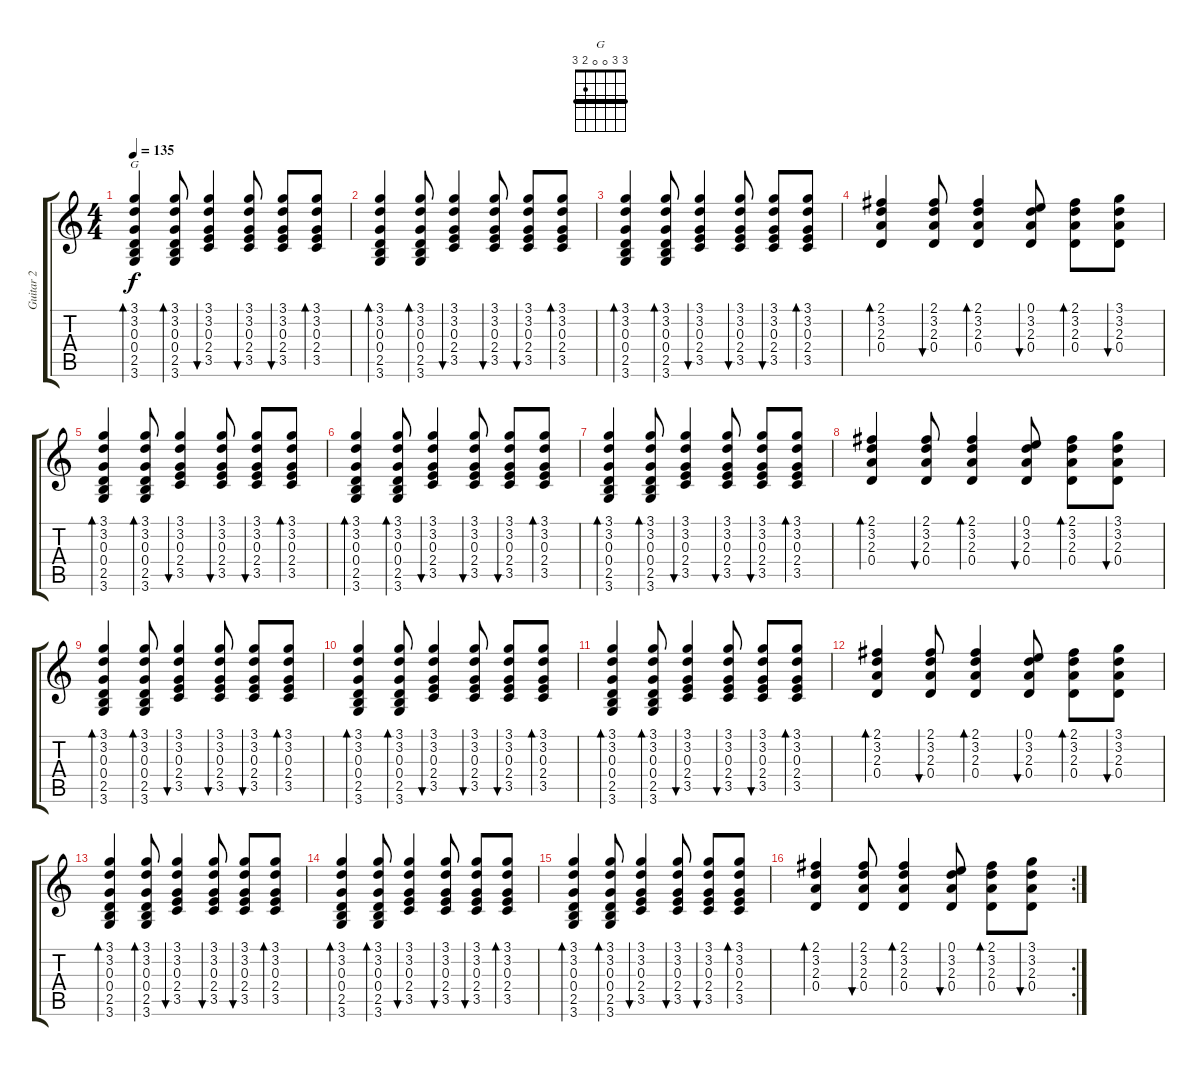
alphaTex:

\track ("Guitar 2" "Guitar 2") {instrument acousticguitarsteel}
\staff {score tabs}
\tuning (E4 B3 G3 D3 A2 E2) {hide}
\chord ("G" 3 3 0 0 2 3) {barre 3}
\ts (4 4)
\tempo 135
\clef g2
\ks c
(3.1 3.2 0.3 0.4 2.5 3.6).4{bd 60 ch "G" dy f} (3.1 3.2 0.3 0.4 2.5 3.6).8{bd 60} (3.1 3.2 0.3 2.4 3.5).4{bu 60} (3.1 3.2 0.3 2.4 3.5).8{bu 60} (3.1 3.2 0.3 2.4 3.5).8{bu 60} (3.1 3.2 0.3 2.4 3.5).8{bd 60} |
(3.1 3.2 0.3 0.4 2.5 3.6).4{bd 60} (3.1 3.2 0.3 0.4 2.5 3.6).8{bd 60} (3.1 3.2 0.3 2.4 3.5).4{bu 60} (3.1 3.2 0.3 2.4 3.5).8{bu 60} (3.1 3.2 0.3 2.4 3.5).8{bu 60} (3.1 3.2 0.3 2.4 3.5).8{bd 60} |
(3.1 3.2 0.3 0.4 2.5 3.6).4{bd 60} (3.1 3.2 0.3 0.4 2.5 3.6).8{bd 60} (3.1 3.2 0.3 2.4 3.5).4{bu 60} (3.1 3.2 0.3 2.4 3.5).8{bu 60} (3.1 3.2 0.3 2.4 3.5).8{bu 60} (3.1 3.2 0.3 2.4 3.5).8{bd 60} |
(2.1 3.2 2.3 0.4).4{bd 60} (2.1 3.2 2.3 0.4).8{bu 60} (2.1 3.2 2.3 0.4).4{bd 60} (0.1 3.2 2.3 0.4).8{bu 60} (2.1 3.2 2.3 0.4).8{bd 60} (3.1 3.2 2.3 0.4).8{bu 60} |
(3.1 3.2 0.3 0.4 2.5 3.6).4{bd 60} (3.1 3.2 0.3 0.4 2.5 3.6).8{bd 60} (3.1 3.2 0.3 2.4 3.5).4{bu 60} (3.1 3.2 0.3 2.4 3.5).8{bu 60} (3.1 3.2 0.3 2.4 3.5).8{bu 60} (3.1 3.2 0.3 2.4 3.5).8{bd 60} |
(3.1 3.2 0.3 0.4 2.5 3.6).4{bd 60} (3.1 3.2 0.3 0.4 2.5 3.6).8{bd 60} (3.1 3.2 0.3 2.4 3.5).4{bu 60} (3.1 3.2 0.3 2.4 3.5).8{bu 60} (3.1 3.2 0.3 2.4 3.5).8{bu 60} (3.1 3.2 0.3 2.4 3.5).8{bd 60} |
(3.1 3.2 0.3 0.4 2.5 3.6).4{bd 60} (3.1 3.2 0.3 0.4 2.5 3.6).8{bd 60} (3.1 3.2 0.3 2.4 3.5).4{bu 60} (3.1 3.2 0.3 2.4 3.5).8{bu 60} (3.1 3.2 0.3 2.4 3.5).8{bu 60} (3.1 3.2 0.3 2.4 3.5).8{bd 60} |
(2.1 3.2 2.3 0.4).4{bd 60} (2.1 3.2 2.3 0.4).8{bu 60} (2.1 3.2 2.3 0.4).4{bd 60} (0.1 3.2 2.3 0.4).8{bu 60} (2.1 3.2 2.3 0.4).8{bd 60} (3.1 3.2 2.3 0.4).8{bu 60} |
(3.1 3.2 0.3 0.4 2.5 3.6).4{bd 60} (3.1 3.2 0.3 0.4 2.5 3.6).8{bd 60} (3.1 3.2 0.3 2.4 3.5).4{bu 60} (3.1 3.2 0.3 2.4 3.5).8{bu 60} (3.1 3.2 0.3 2.4 3.5).8{bu 60} (3.1 3.2 0.3 2.4 3.5).8{bd 60} |
(3.1 3.2 0.3 0.4 2.5 3.6).4{bd 60} (3.1 3.2 0.3 0.4 2.5 3.6).8{bd 60} (3.1 3.2 0.3 2.4 3.5).4{bu 60} (3.1 3.2 0.3 2.4 3.5).8{bu 60} (3.1 3.2 0.3 2.4 3.5).8{bu 60} (3.1 3.2 0.3 2.4 3.5).8{bd 60} |
(3.1 3.2 0.3 0.4 2.5 3.6).4{bd 60} (3.1 3.2 0.3 0.4 2.5 3.6).8{bd 60} (3.1 3.2 0.3 2.4 3.5).4{bu 60} (3.1 3.2 0.3 2.4 3.5).8{bu 60} (3.1 3.2 0.3 2.4 3.5).8{bu 60} (3.1 3.2 0.3 2.4 3.5).8{bd 60} |
(2.1 3.2 2.3 0.4).4{bd 60} (2.1 3.2 2.3 0.4).8{bu 60} (2.1 3.2 2.3 0.4).4{bd 60} (0.1 3.2 2.3 0.4).8{bu 60} (2.1 3.2 2.3 0.4).8{bd 60} (3.1 3.2 2.3 0.4).8{bu 60} |
(3.1 3.2 0.3 0.4 2.5 3.6).4{bd 60} (3.1 3.2 0.3 0.4 2.5 3.6).8{bd 60} (3.1 3.2 0.3 2.4 3.5).4{bu 60} (3.1 3.2 0.3 2.4 3.5).8{bu 60} (3.1 3.2 0.3 2.4 3.5).8{bu 60} (3.1 3.2 0.3 2.4 3.5).8{bd 60} |
(3.1 3.2 0.3 0.4 2.5 3.6).4{bd 60} (3.1 3.2 0.3 0.4 2.5 3.6).8{bd 60} (3.1 3.2 0.3 2.4 3.5).4{bu 60} (3.1 3.2 0.3 2.4 3.5).8{bu 60} (3.1 3.2 0.3 2.4 3.5).8{bu 60} (3.1 3.2 0.3 2.4 3.5).8{bd 60} |
(3.1 3.2 0.3 0.4 2.5 3.6).4{bd 60} (3.1 3.2 0.3 0.4 2.5 3.6).8{bd 60} (3.1 3.2 0.3 2.4 3.5).4{bu 60} (3.1 3.2 0.3 2.4 3.5).8{bu 60} (3.1 3.2 0.3 2.4 3.5).8{bu 60} (3.1 3.2 0.3 2.4 3.5).8{bd 60} |
\rc 2
(2.1 3.2 2.3 0.4).4{bd 60} (2.1 3.2 2.3 0.4).8{bu 60} (2.1 3.2 2.3 0.4).4{bd 60} (0.1 3.2 2.3 0.4).8{bu 60} (2.1 3.2 2.3 0.4).8{bd 60} (3.1 3.2 2.3 0.4).8{bu 60}
